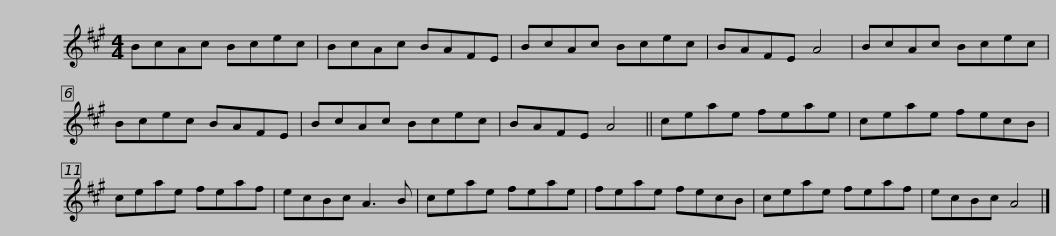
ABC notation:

X:1
L:1/8
M:4/4
I:linebreak $
K:A
V:1 treble
V:1
 BcAc Bcec | BcAc BAFE | BcAc Bcec | BAFE A4 | BcAc Bcec |$ %5
 Bcec BAFE | BcAc Bcec | BAFE A4 || ceae feae | ceae fecB | %10
 ceae feaf |$ ecBc A3 B | ceae feae | feae fecB | ceae feaf | %15
 ecBc A4 |] %16
